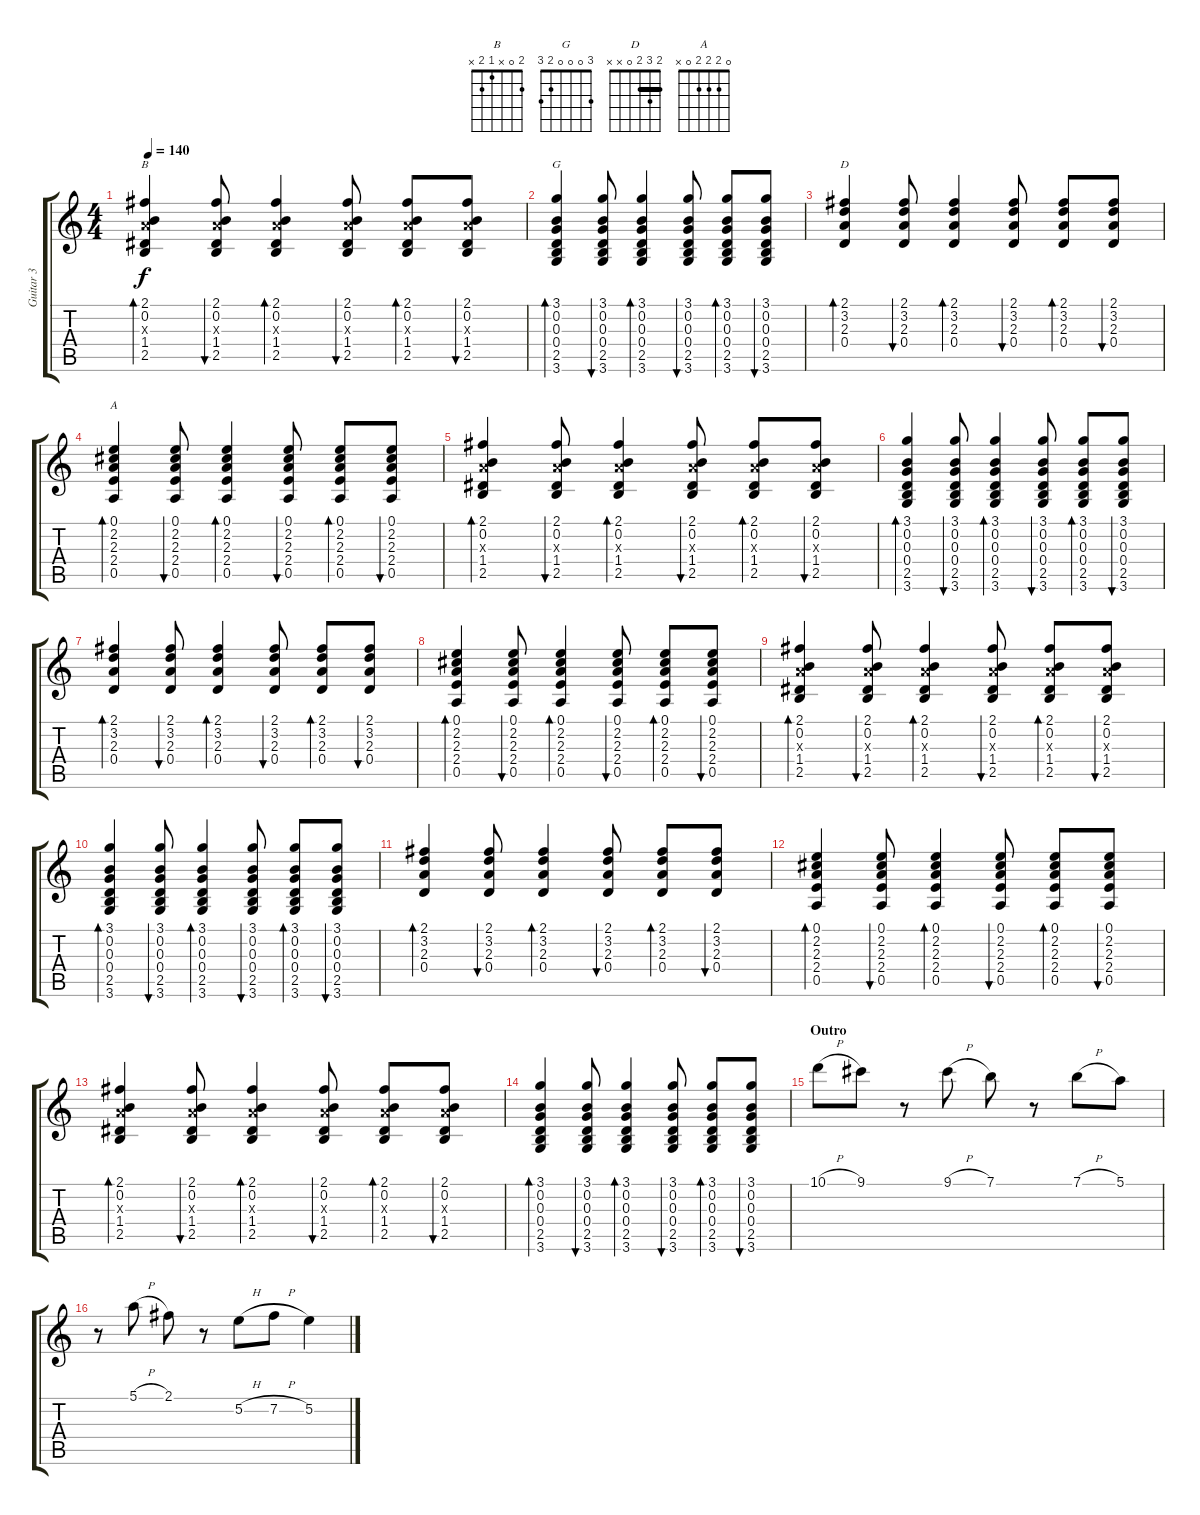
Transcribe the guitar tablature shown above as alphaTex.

\track ("Guitar 3" "Guitar 3") {instrument guitarharmonics}
\staff {score tabs}
\tuning (E4 B3 G3 D3 A2 E2) {hide}
\chord ("B" 2 0 x 1 2 x)
\chord ("G" 3 0 0 0 2 3)
\chord ("D" 2 3 2 0 x x) {barre 2}
\chord ("A" 0 2 2 2 0 x)
\ts (4 4)
\tempo 140
\clef g2
\ks c
(2.1 0.2 2.3{x} 1.4 2.5).4{bd 60 ch "B" dy f} (2.1 0.2 2.3{x} 1.4 2.5).8{bu 60} (2.1 0.2 2.3{x} 1.4 2.5).4{bd 60} (2.1 0.2 2.3{x} 1.4 2.5).8{bu 60} (2.1 0.2 2.3{x} 1.4 2.5).8{bd 60} (2.1 0.2 2.3{x} 1.4 2.5).8{bu 60} |
(3.1 0.2 0.3 0.4 2.5 3.6).4{bd 60 ch "G"} (3.1 0.2 0.3 0.4 2.5 3.6).8{bu 60} (3.1 0.2 0.3 0.4 2.5 3.6).4{bd 60} (3.1 0.2 0.3 0.4 2.5 3.6).8{bu 60} (3.1 0.2 0.3 0.4 2.5 3.6).8{bd 60} (3.1 0.2 0.3 0.4 2.5 3.6).8{bu 60} |
(2.1 3.2 2.3 0.4).4{bd 60 ch "D" volume 10 instrument overdrivenguitar} (2.1 3.2 2.3 0.4).8{bu 60} (2.1 3.2 2.3 0.4).4{bd 60} (2.1 3.2 2.3 0.4).8{bu 60} (2.1 3.2 2.3 0.4).8{bd 60} (2.1 3.2 2.3 0.4).8{bu 60} |
(0.1 2.2 2.3 2.4 0.5).4{bd 60 ch "A"} (0.1 2.2 2.3 2.4 0.5).8{bu 60} (0.1 2.2 2.3 2.4 0.5).4{bd 60} (0.1 2.2 2.3 2.4 0.5).8{bu 60} (0.1 2.2 2.3 2.4 0.5).8{bd 60} (0.1 2.2 2.3 2.4 0.5).8{bu 60} |
(2.1 0.2 2.3{x} 1.4 2.5).4{bd 60} (2.1 0.2 2.3{x} 1.4 2.5).8{bu 60} (2.1 0.2 2.3{x} 1.4 2.5).4{bd 60} (2.1 0.2 2.3{x} 1.4 2.5).8{bu 60} (2.1 0.2 2.3{x} 1.4 2.5).8{bd 60} (2.1 0.2 2.3{x} 1.4 2.5).8{bu 60} |
(3.1 0.2 0.3 0.4 2.5 3.6).4{bd 60} (3.1 0.2 0.3 0.4 2.5 3.6).8{bu 60} (3.1 0.2 0.3 0.4 2.5 3.6).4{bd 60} (3.1 0.2 0.3 0.4 2.5 3.6).8{bu 60} (3.1 0.2 0.3 0.4 2.5 3.6).8{bd 60} (3.1 0.2 0.3 0.4 2.5 3.6).8{bu 60} |
(2.1 3.2 2.3 0.4).4{bd 60 volume 10 instrument overdrivenguitar} (2.1 3.2 2.3 0.4).8{bu 60} (2.1 3.2 2.3 0.4).4{bd 60} (2.1 3.2 2.3 0.4).8{bu 60} (2.1 3.2 2.3 0.4).8{bd 60} (2.1 3.2 2.3 0.4).8{bu 60} |
(0.1 2.2 2.3 2.4 0.5).4{bd 60} (0.1 2.2 2.3 2.4 0.5).8{bu 60} (0.1 2.2 2.3 2.4 0.5).4{bd 60} (0.1 2.2 2.3 2.4 0.5).8{bu 60} (0.1 2.2 2.3 2.4 0.5).8{bd 60} (0.1 2.2 2.3 2.4 0.5).8{bu 60} |
(2.1 0.2 2.3{x} 1.4 2.5).4{bd 60} (2.1 0.2 2.3{x} 1.4 2.5).8{bu 60} (2.1 0.2 2.3{x} 1.4 2.5).4{bd 60} (2.1 0.2 2.3{x} 1.4 2.5).8{bu 60} (2.1 0.2 2.3{x} 1.4 2.5).8{bd 60} (2.1 0.2 2.3{x} 1.4 2.5).8{bu 60} |
(3.1 0.2 0.3 0.4 2.5 3.6).4{bd 60} (3.1 0.2 0.3 0.4 2.5 3.6).8{bu 60} (3.1 0.2 0.3 0.4 2.5 3.6).4{bd 60} (3.1 0.2 0.3 0.4 2.5 3.6).8{bu 60} (3.1 0.2 0.3 0.4 2.5 3.6).8{bd 60} (3.1 0.2 0.3 0.4 2.5 3.6).8{bu 60} |
(2.1 3.2 2.3 0.4).4{bd 60 volume 10 instrument overdrivenguitar} (2.1 3.2 2.3 0.4).8{bu 60} (2.1 3.2 2.3 0.4).4{bd 60} (2.1 3.2 2.3 0.4).8{bu 60} (2.1 3.2 2.3 0.4).8{bd 60} (2.1 3.2 2.3 0.4).8{bu 60} |
(0.1 2.2 2.3 2.4 0.5).4{bd 60} (0.1 2.2 2.3 2.4 0.5).8{bu 60} (0.1 2.2 2.3 2.4 0.5).4{bd 60} (0.1 2.2 2.3 2.4 0.5).8{bu 60} (0.1 2.2 2.3 2.4 0.5).8{bd 60} (0.1 2.2 2.3 2.4 0.5).8{bu 60} |
(2.1 0.2 2.3{x} 1.4 2.5).4{bd 60} (2.1 0.2 2.3{x} 1.4 2.5).8{bu 60} (2.1 0.2 2.3{x} 1.4 2.5).4{bd 60} (2.1 0.2 2.3{x} 1.4 2.5).8{bu 60} (2.1 0.2 2.3{x} 1.4 2.5).8{bd 60} (2.1 0.2 2.3{x} 1.4 2.5).8{bu 60} |
(3.1 0.2 0.3 0.4 2.5 3.6).4{bd 60} (3.1 0.2 0.3 0.4 2.5 3.6).8{bu 60} (3.1 0.2 0.3 0.4 2.5 3.6).4{bd 60} (3.1 0.2 0.3 0.4 2.5 3.6).8{bu 60} (3.1 0.2 0.3 0.4 2.5 3.6).8{bd 60} (3.1 0.2 0.3 0.4 2.5 3.6).8{bu 60} |
\section ("" "Outro")
10.1{h}.8{volume 9 instrument electricguitarclean} 9.1.8 r.8 9.1{h}.8 7.1.8 r.8 7.1{h}.8 5.1.8 |
r.8 5.1{h}.8 2.1.8 r.8 5.2{h}.8 7.2{h}.8 5.2.4
